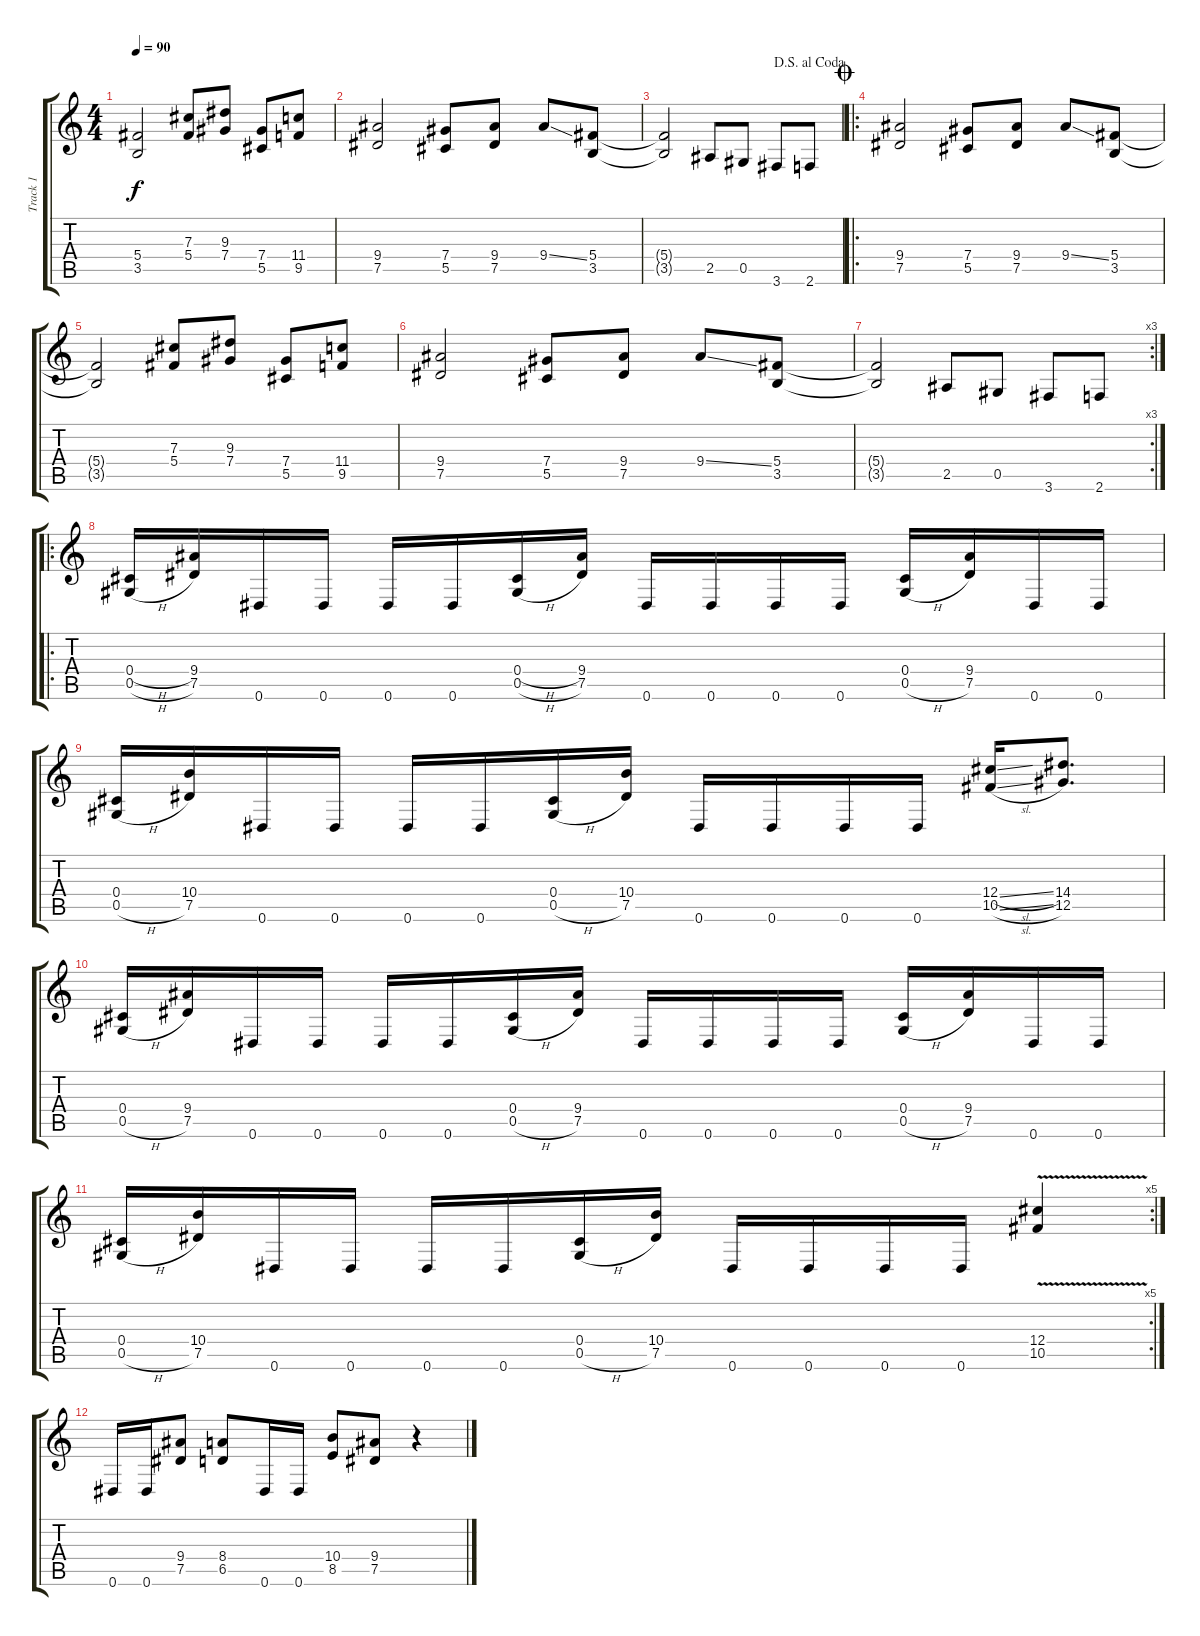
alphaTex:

\track ("Track 1" "Track 1") {instrument distortionguitar}
\staff {score tabs}
\tuning (Eb4 Bb3 Gb3 Db3 Ab2 Eb2) {hide}
\ts (4 4)
\tempo 90
\clef g2
\ks c
(5.4{t} 3.5{t}).2{dy f} (7.3 5.4).8 (9.3 7.4).8 (7.4 5.5).8 (11.4 9.5).8 |
(9.4 7.5).2 (7.4 5.5).8 (9.4 7.5).8 9.4{ss}.8 (5.4 3.5).8 |
\jump dalsegnoalcoda
(5.4{t} 3.5{t}).2 2.5.8 0.5.8 3.6.8 2.6.8 |
\ro
\jump coda
(9.4 7.5).2 (7.4 5.5).8 (9.4 7.5).8 9.4{ss}.8 (5.4 3.5).8 |
(5.4{t} 3.5{t}).2 (7.3 5.4).8 (9.3 7.4).8 (7.4 5.5).8 (11.4 9.5).8 |
(9.4 7.5).2 (7.4 5.5).8 (9.4 7.5).8 9.4{ss}.8 (5.4 3.5).8 |
\rc 3
(5.4{t} 3.5{t}).2 2.5.8 0.5.8 3.6.8 2.6.8 |
\ro
(0.4{h} 0.5{h}).16 (9.4 7.5).16 0.6.16 0.6.16 0.6.16 0.6.16 (0.4{h} 0.5{h}).16 (9.4 7.5).16 0.6.16 0.6.16 0.6.16 0.6.16 (0.4 0.5{h}).16 (9.4 7.5).16 0.6.16 0.6.16 |
(0.4 0.5{h}).16 (10.4 7.5).16 0.6.16 0.6.16 0.6.16 0.6.16 (0.4 0.5{h}).16 (10.4 7.5).16 0.6.16 0.6.16 0.6.16 0.6.16 (12.4{sl} 10.5{sl}).16 (14.4 12.5).8{d} |
(0.4 0.5{h}).16 (9.4 7.5).16 0.6.16 0.6.16 0.6.16 0.6.16 (0.4 0.5{h}).16 (9.4 7.5).16 0.6.16 0.6.16 0.6.16 0.6.16 (0.4 0.5{h}).16 (9.4 7.5).16 0.6.16 0.6.16 |
\rc 5
(0.4 0.5{h}).16 (10.4 7.5).16 0.6.16 0.6.16 0.6.16 0.6.16 (0.4 0.5{h}).16 (10.4 7.5).16 0.6.16 0.6.16 0.6.16 0.6.16 (12.4{v} 10.5{v}).4 |
0.6.16 0.6.16 (9.4 7.5).8 (8.4 6.5).8 0.6.16 0.6.16 (10.4 8.5).8 (9.4 7.5).8 r.4
